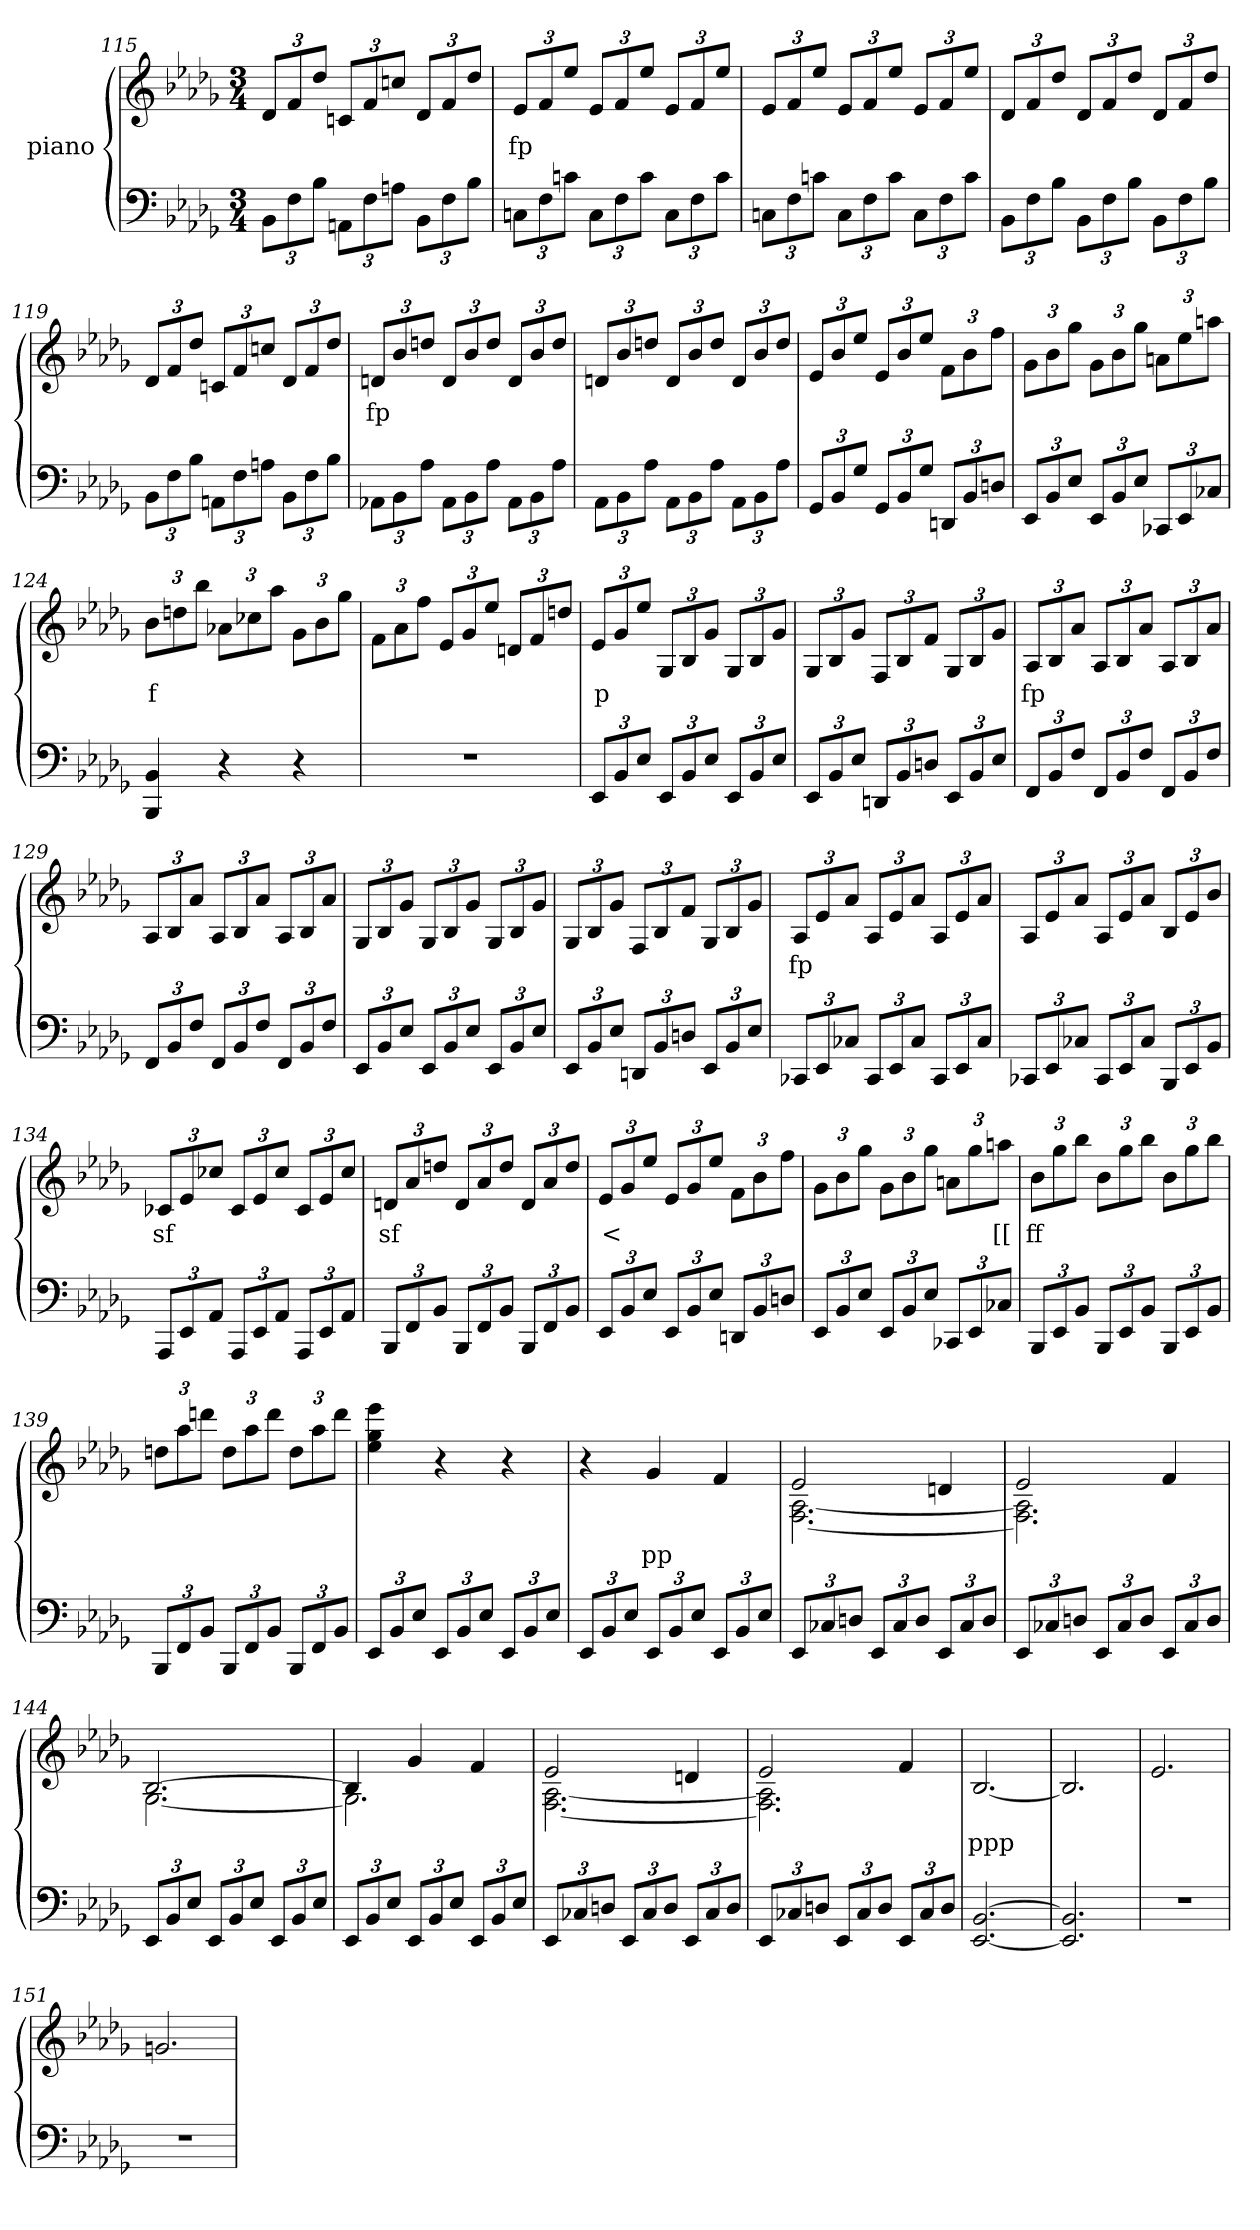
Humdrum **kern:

**kern	**kern	**text
*part2	*part1	*part1
*staff2	*staff1	*staff1
*	*I"piano	*
*clefF4	*clefG2	*
*k[b-e-a-d-g-]	*k[b-e-a-d-g-]	*
*b-:	*b-:	*
*M3/4	*M3/4	*
=115	=115	=115
12BB-L	12d-L	.
12F	12f	.
12B-J	12dd-J	.
12AAnL	12cnL	.
12F	12f	.
12AnJ	12ccnJ	.
12BB-L	12d-L	.
12F	12f	.
12B-J	12dd-J	.
=116	=116	=116
12CnL	12e-L	fp
12F	12f	.
12cnJ	12ee-J	.
12CL	12e-L	.
12F	12f	.
12cJ	12ee-J	.
12CL	12e-L	.
12F	12f	.
12cJ	12ee-J	.
=117	=117	=117
12CnL	12e-L	.
12F	12f	.
12cnJ	12ee-J	.
12CL	12e-L	.
12F	12f	.
12cJ	12ee-J	.
12CL	12e-L	.
12F	12f	.
12cJ	12ee-J	.
=118	=118	=118
12BB-L	12d-L	.
12F	12f	.
12B-J	12dd-J	.
12BB-L	12d-L	.
12F	12f	.
12B-J	12dd-J	.
12BB-L	12d-L	.
12F	12f	.
12B-J	12dd-J	.
=119	=119	=119
12BB-L	12d-L	.
12F	12f	.
12B-J	12dd-J	.
12AAnL	12cnL	.
12F	12f	.
12AnJ	12ccnJ	.
12BB-L	12d-L	.
12F	12f	.
12B-J	12dd-J	.
=120	=120	=120
12AA-XL	12dnL	fp
12BB-	12b-	.
12A-J	12ddnJ	.
12AA-L	12dL	.
12BB-	12b-	.
12A-J	12ddJ	.
12AA-L	12dL	.
12BB-	12b-	.
12A-J	12ddJ	.
=121	=121	=121
12AA-L	12dnL	.
12BB-	12b-	.
12A-J	12ddnJ	.
12AA-L	12dL	.
12BB-	12b-	.
12A-J	12ddJ	.
12AA-L	12dL	.
12BB-	12b-	.
12A-J	12ddJ	.
=122	=122	=122
12GG-L	12e-L	.
12BB-	12b-	.
12G-J	12ee-J	.
12GG-L	12e-L	.
12BB-	12b-	.
12G-J	12ee-J	.
12DDnL	12fL	.
12BB-	12b-	.
12DnJ	12ffJ	.
=123	=123	=123
12EE-L	12g-L	.
12BB-	12b-	.
12E-J	12gg-J	.
12EE-L	12g-L	.
12BB-	12b-	.
12E-J	12gg-J	.
12CC-XL	12anL	.
12EE-	12ee-	.
12C-J	12aanJ	.
=124	=124	=124
4BBB- 4BB-	12b-L	f
.	12ddn	.
.	12bb-J	.
4r	12a-XL	.
.	12cc-X	.
.	12aa-J	.
4r	12g-L	.
.	12b-	.
.	12gg-J	.
=125	=125	=125
2.r	12fL	.
.	12a-	.
.	12ffJ	.
.	12e-L	.
.	12g-	.
.	12ee-J	.
.	12dnL	.
.	12f	.
.	12ddnJ	.
=126	=126	=126
12EE-L	12e-L	p
12BB-	12g-	.
12E-J	12ee-J	.
12EE-L	12G-L	.
12BB-	12B-	.
12E-J	12g-J	.
12EE-L	12G-L	.
12BB-	12B-	.
12E-J	12g-J	.
=127	=127	=127
12EE-L	12G-L	.
12BB-	12B-	.
12E-J	12g-J	.
12DDnL	12FL	.
12BB-	12B-	.
12DnJ	12fJ	.
12EE-L	12G-L	.
12BB-	12B-	.
12E-J	12g-J	.
=128	=128	=128
12FFL	12A-L	fp
12BB-	12B-	.
12FJ	12a-J	.
12FFL	12A-L	.
12BB-	12B-	.
12FJ	12a-J	.
12FFL	12A-L	.
12BB-	12B-	.
12FJ	12a-J	.
=129	=129	=129
12FFL	12A-L	.
12BB-	12B-	.
12FJ	12a-J	.
12FFL	12A-L	.
12BB-	12B-	.
12FJ	12a-J	.
12FFL	12A-L	.
12BB-	12B-	.
12FJ	12a-J	.
=130	=130	=130
12EE-L	12G-L	.
12BB-	12B-	.
12E-J	12g-J	.
12EE-L	12G-L	.
12BB-	12B-	.
12E-J	12g-J	.
12EE-L	12G-L	.
12BB-	12B-	.
12E-J	12g-J	.
=131	=131	=131
12EE-L	12G-L	.
12BB-	12B-	.
12E-J	12g-J	.
12DDnL	12FL	.
12BB-	12B-	.
12DnJ	12fJ	.
12EE-L	12G-L	.
12BB-	12B-	.
12E-J	12g-J	.
=132	=132	=132
12CC-XL	12A-L	fp
12EE-	12e-	.
12C-J	12a-J	.
12CC-L	12A-L	.
12EE-	12e-	.
12C-J	12a-J	.
12CC-L	12A-L	.
12EE-	12e-	.
12C-J	12a-J	.
=133	=133	=133
12CC-XL	12A-L	.
12EE-	12e-	.
12C-J	12a-J	.
12CC-L	12A-L	.
12EE-	12e-	.
12C-J	12a-J	.
12BBB-L	12B-L	.
12EE-	12e-	.
12BB-J	12b-J	.
=134	=134	=134
12AAA-L	12c-XL	sf
12EE-	12e-	.
12AA-J	12cc-J	.
12AAA-L	12c-L	.
12EE-	12e-	.
12AA-J	12cc-J	.
12AAA-L	12c-L	.
12EE-	12e-	.
12AA-J	12cc-J	.
=135	=135	=135
12BBB-L	12dnL	sf
12FF	12a-	.
12BB-J	12ddnJ	.
12BBB-L	12dL	.
12FF	12a-	.
12BB-J	12ddJ	.
12BBB-L	12dL	.
12FF	12a-	.
12BB-J	12ddJ	.
=136	=136	=136
12EE-L	12e-L	<
12BB-	12g-	.
12E-J	12ee-J	.
12EE-L	12e-L	.
12BB-	12g-	.
12E-J	12ee-J	.
12DDnL	12fL	.
12BB-	12b-	.
12DnJ	12ffJ	.
=137	=137	=137
12EE-L	12g-L	.
12BB-	12b-	.
12E-J	12gg-J	.
12EE-L	12g-L	.
12BB-	12b-	.
12E-J	12gg-J	.
12CC-XL	12anL	.
12EE-	12gg-	.
12C-J	12aanJ	[[
=138	=138	=138
12BBB-L	12b-L	ff
12EE-	12gg-	.
12BB-J	12bb-J	.
12BBB-L	12b-L	.
12EE-	12gg-	.
12BB-J	12bb-J	.
12BBB-L	12b-L	.
12EE-	12gg-	.
12BB-J	12bb-J	.
=139	=139	=139
12BBB-L	12ddnL	.
12FF	12aa-	.
12BB-J	12dddnJ	.
12BBB-L	12ddL	.
12FF	12aa-	.
12BB-J	12dddJ	.
12BBB-L	12ddL	.
12FF	12aa-	.
12BB-J	12dddJ	.
=140	=140	=140
12EE-L	4ee- 4gg- 4eee-	.
12BB-	.	.
12E-J	.	.
12EE-L	4r	.
12BB-	.	.
12E-J	.	.
12EE-L	4r	.
12BB-	.	.
12E-J	.	.
=141	=141	=141
12EE-L	4r	.
12BB-	.	.
12E-J	.	.
12EE-L	4g-	pp
12BB-	.	.
12E-J	.	.
12EE-L	4f	.
12BB-	.	.
12E-J	.	.
=142	=142	=142
*	*^	*
12EE-L	2e-	[2.F [2.A-	.
12C-X	.	.	.
12DnJ	.	.	.
12EE-L	.	.	.
12C-	.	.	.
12DJ	.	.	.
12EE-L	4dn	.	.
12C-	.	.	.
12DJ	.	.	.
=143	=143	=143	=143
12EE-L	2e-	2.F] 2.A-]	.
12C-X	.	.	.
12DnJ	.	.	.
12EE-L	.	.	.
12C-	.	.	.
12DJ	.	.	.
12EE-L	4f	.	.
12C-	.	.	.
12DJ	.	.	.
=144	=144	=144	=144
12EE-L	[2.B-	[2.G-	.
12BB-	.	.	.
12E-J	.	.	.
12EE-L	.	.	.
12BB-	.	.	.
12E-J	.	.	.
12EE-L	.	.	.
12BB-	.	.	.
12E-J	.	.	.
=145	=145	=145	=145
12EE-L	4B-]	2.G-]	.
12BB-	.	.	.
12E-J	.	.	.
12EE-L	4g-	.	.
12BB-	.	.	.
12E-J	.	.	.
12EE-L	4f	.	.
12BB-	.	.	.
12E-J	.	.	.
=146	=146	=146	=146
12EE-L	2e-	[2.F [2.A-	.
12C-X	.	.	.
12DnJ	.	.	.
12EE-L	.	.	.
12C-	.	.	.
12DJ	.	.	.
12EE-L	4dn	.	.
12C-	.	.	.
12DJ	.	.	.
=147	=147	=147	=147
12EE-L	2e-	2.F] 2.A-]	.
12C-X	.	.	.
12DnJ	.	.	.
12EE-L	.	.	.
12C-	.	.	.
12DJ	.	.	.
12EE-L	4f	.	.
12C-	.	.	.
12DJ	.	.	.
*	*v	*v	*
=148	=148	=148
[2.EE- [2.BB-	[2.B-	ppp
=149	=149	=149
2.EE-] 2.BB-]	2.B-]	.
=150	=150	=150
2.r	2.e-	.
=151	=151	=151
2.r	2.gn	.
=	=	=
*-	*-	*-
